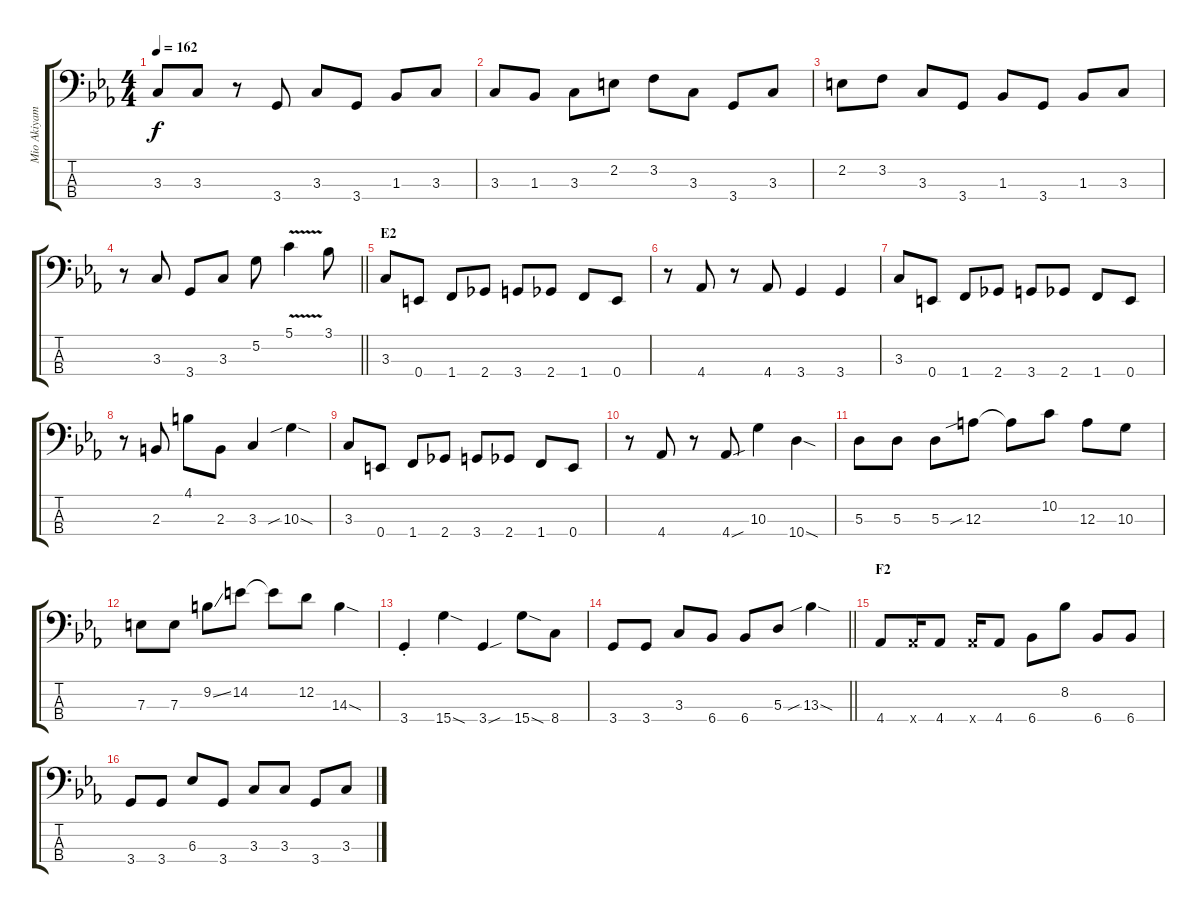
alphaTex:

\track ("Mio Akiyama" "Mio Akiyam") {instrument electricbassfinger}
\staff {score tabs}
\tuning (G2 D2 A1 E1) {hide}
\ts (4 4)
\tempo 162
\clef f4
\ks eb
3.3.8{dy f} 3.3.8 r.8 3.4.8 3.3.8 3.4.8 1.3.8 3.3.8 |
3.3.8 1.3.8 3.3.8 2.2.8 3.2.8 3.3.8 3.4.8 3.3.8 |
2.2.8 3.2.8 3.3.8 3.4.8 1.3.8 3.4.8 1.3.8 3.3.8 |
\barLineRight lightlight
r.8 3.3.8 3.4.8 3.3.8 5.2.8 5.1{v}.4 3.1.8 |
\section ("" "E2")
3.3.8 0.4.8 1.4.8 2.4.8 3.4.8 2.4.8 1.4.8 0.4.8 |
r.8 4.4.8 r.8 4.4.8 3.4.4 3.4.4 |
3.3.8 0.4.8 1.4.8 2.4.8 3.4.8 2.4.8 1.4.8 0.4.8 |
r.8 2.3.8 4.1.8 2.3.8 3.3.4 10.3{sib sod}.4 |
3.3.8 0.4.8 1.4.8 2.4.8 3.4.8 2.4.8 1.4.8 0.4.8 |
r.8 4.4.8 r.8 4.4{sou}.8 10.3.4 10.4{sod}.4 |
5.3.8 5.3.8 5.3.8 12.3{sib}.8 12.3{t}.8 10.2.8 12.3.8 10.3.8 |
7.3.8 7.3.8 9.2{ss}.8 14.2.8 14.2{t}.8 12.2.8 14.3{sod}.4 |
3.4{st}.4 15.4{sod}.4 3.4{sou}.4 15.4{sod}.8 8.4.8 |
\barLineRight lightlight
3.4.8 3.4.8 3.3.8 6.4.8 6.4.8 5.3.8 13.3{sib sod}.4 |
\section ("" "F2")
4.4.8 4.4{x}.16 4.4.8 4.4{x}.16 4.4.8 6.4.8 8.2.8 6.4.8 6.4.8 |
3.4.8 3.4.8 6.3.8 3.4.8 3.3.8 3.3.8 3.4.8 3.3.8
